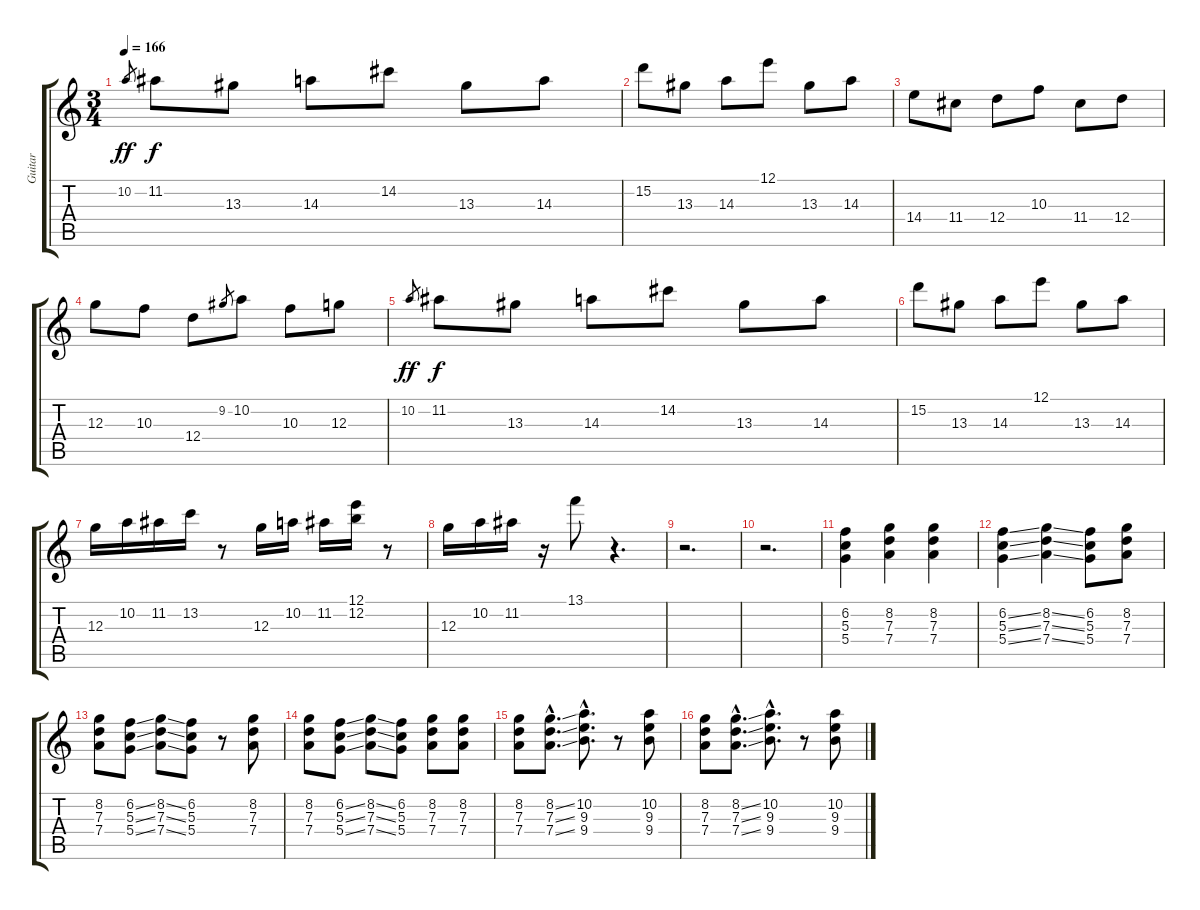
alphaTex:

\track ("Guitar" "Guitar") {instrument overdrivenguitar}
\staff {score tabs}
\tuning (E4 B3 G3 D3 A2 E2) {hide}
\ts (3 4)
\tempo 166
\clef g2
\ks c
10.2.8{gr dy ff} 11.2.8{dy f} 13.3.8 14.3.8 14.2.8 13.3.8 14.3.8 |
15.2.8 13.3.8 14.3.8 12.1.8 13.3.8 14.3.8 |
14.4.8 11.4.8 12.4.8 10.3.8 11.4.8 12.4.8 |
12.3.8 10.3.8 12.4.8 9.2.8{gr} 10.2.8 10.3.8 12.3.8 |
10.2.8{gr dy ff} 11.2.8{dy f} 13.3.8 14.3.8 14.2.8 13.3.8 14.3.8 |
15.2.8 13.3.8 14.3.8 12.1.8 13.3.8 14.3.8 |
12.3.16 10.2.16 11.2.16 13.2.16 r.8 12.3.16 10.2.16 11.2.16 (12.1 12.2).16 r.8 |
12.3.16 10.2.16 11.2.16 r.16 13.1.8 r.4{d} |
r.2{d} |
r.2{d} |
(6.2 5.3 5.4).4 (8.2 7.3 7.4).4 (8.2 7.3 7.4).4 |
(6.2{ss} 5.3{ss} 5.4{ss}).4 (8.2{ss} 7.3{ss} 7.4{ss}).4 (6.2 5.3 5.4).8 (8.2 7.3 7.4).8 |
(8.2 7.3 7.4).8 (6.2{ss} 5.3{ss} 5.4{ss}).8 (8.2{ss} 7.3{ss} 7.4{ss}).8 (6.2 5.3 5.4).8 r.8 (8.2 7.3 7.4).8 |
(8.2 7.3 7.4).8 (6.2{ss} 5.3{ss} 5.4{ss}).8 (8.2{ss} 7.3{ss} 7.4{ss}).8 (6.2 5.3 5.4).8 (8.2 7.3 7.4).8 (8.2 7.3 7.4).8 |
(8.2 7.3 7.4).8 (8.2{ss hac} 7.3{ss hac} 7.4{ss hac}).8{d} (10.2{hac} 9.3{hac} 9.4{hac}).8{d} r.8 (10.2 9.3 9.4).8 |
(8.2 7.3 7.4).8 (8.2{ss hac} 7.3{ss hac} 7.4{ss hac}).8{d} (10.2{hac} 9.3{hac} 9.4{hac}).8{d} r.8 (10.2 9.3 9.4).8
